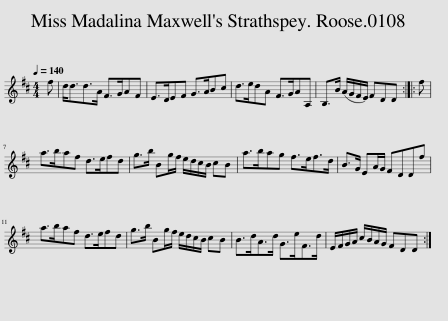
X:1
L:1/8
Q:1/4=140
M:4/4
I:linebreak $
K:D
V:1 treble
V:1
 f | d<dd>A F>GAF | E>DEF G>ABc | d>edA F>GAA, | B,>B (A/G/F/E/) FDD :: %5
 f |$ a>baf d>efd | g>b Bg/f/ e/d/c/B/ cB | a>bag f>ef>d | B>G EA/G/ FDDf |$ %10
 a>baf d>efd | g>b Bg/f/ e/d/c/B/ cB | B>dA>d G>eF>d | E/F/G/A/ c/B/A/G/ FDD :| %14
